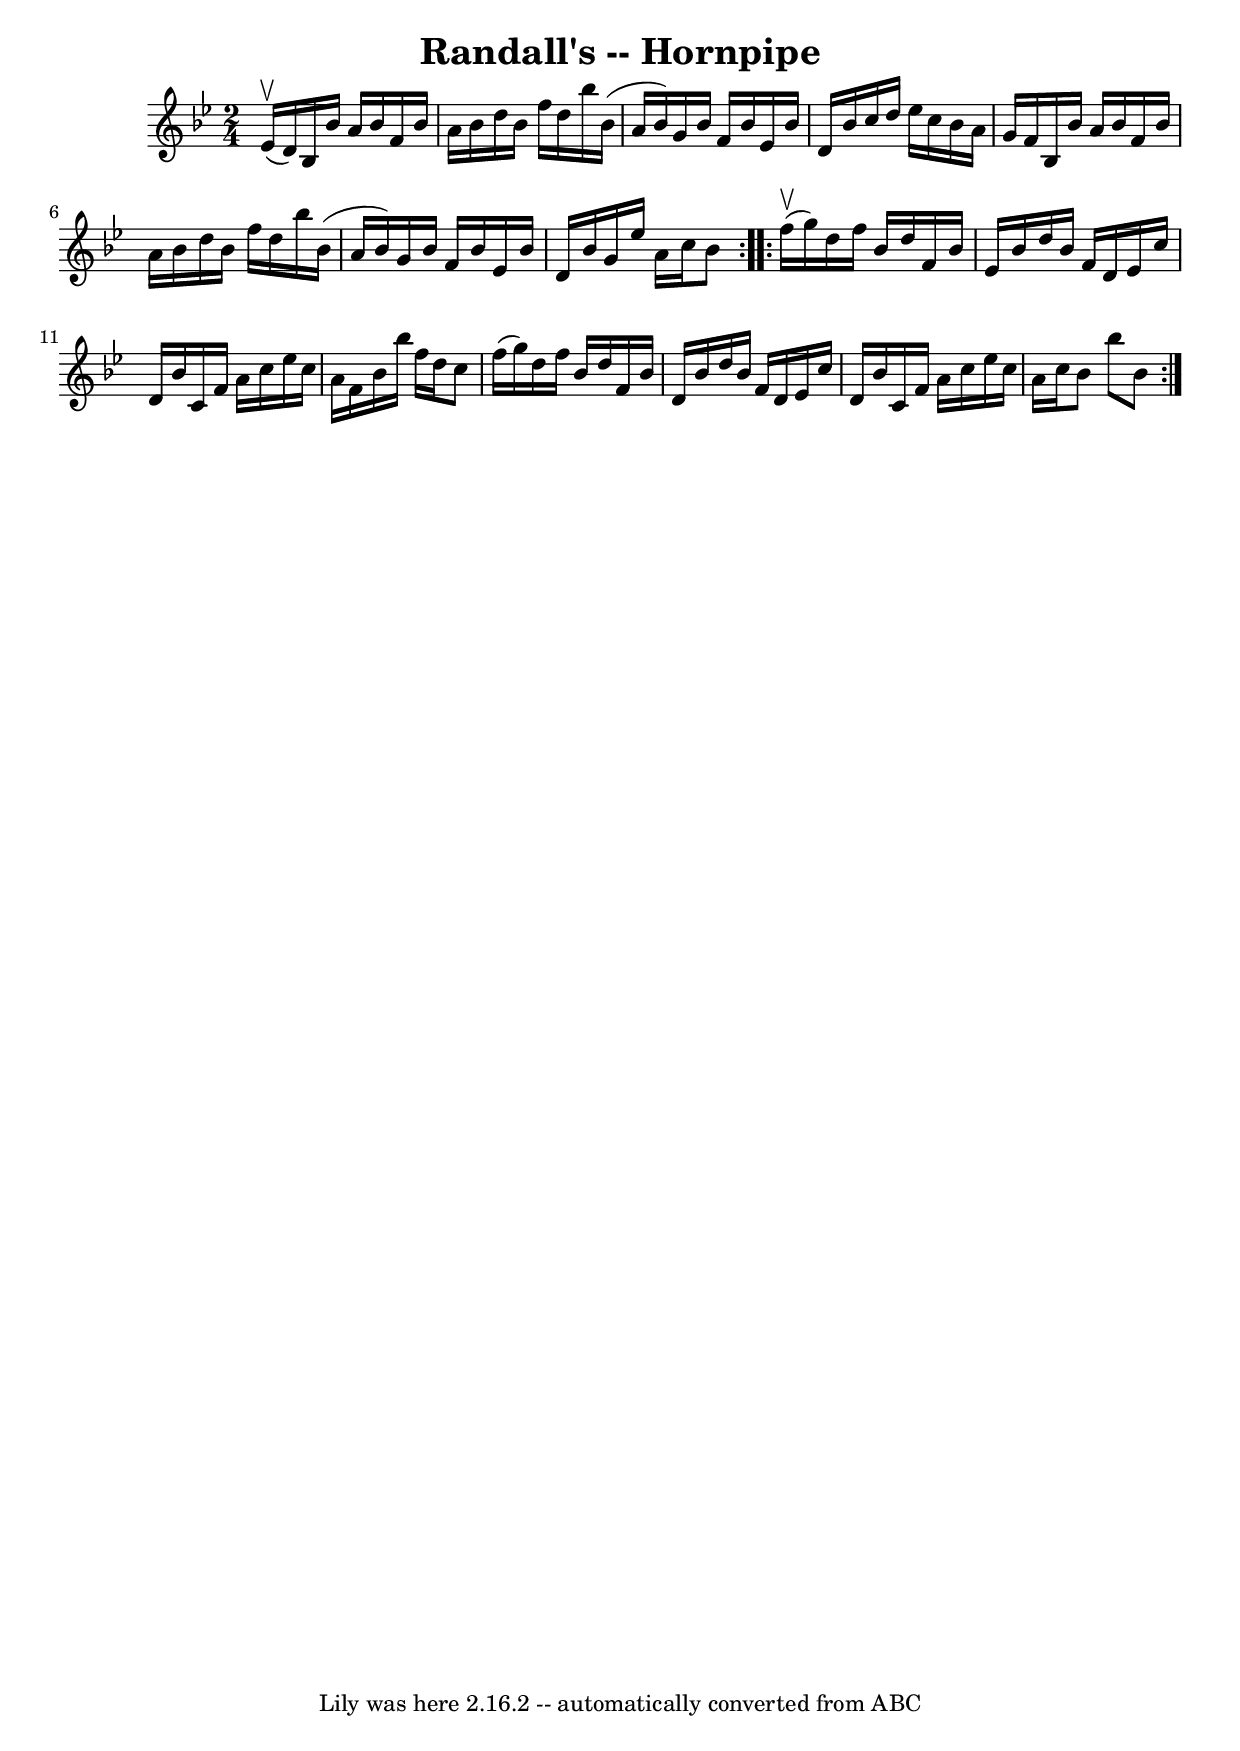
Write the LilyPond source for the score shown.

\version "2.16.2"
\include "Mammoth.ily"
\header {
  %% book = "Cole's 1000 Fiddle Tunes"
 crossRefNumber = "1"
 footnotes = ""
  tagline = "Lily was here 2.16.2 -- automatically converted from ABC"
  title = "Randall's -- Hornpipe"

}
voicedefault =  {



  \repeat volta 2 {

    \time 2/4      \key bes \major ees'16 (^\upbow d'16)  |
 bes16 bes'16 a'16 bes'16 f'16 bes'16 a'16 bes'16   |
 d''16 bes'16 f''16 d''16 bes''16 bes'16 (a'16 bes'16)  |
 g'16 bes'16 f'16 bes'16 ees'16 bes'16 d'16 bes'16    |
 c''16 d''16 ees''16 c''16 bes'16 a'16 g'16 f'16  |
 bes16 bes'16 a'16 bes'16 f'16 bes'16 a'16 bes'16   |
 d''16 bes'16 f''16 d''16 bes''16 bes'16 ( a'16 bes'16)  |
 g'16 bes'16 f'16 bes'16 ees'16 bes'16 d'16 bes'16   |
 g'16 ees''16 a'16 c''16 bes'8  

  }     
  \repeat volta 2 { f''16 (^\upbow g''16)  |
 d''16 f''16 bes'16 d''16 f'16 bes'16 ees'16 bes'16   |
 d''16 bes'16 f'16 d'16 ees'16 c''16 d'16 bes'16   |
 c'16 f'16 a'16 c''16 ees''16 c''16 a'16 f'16   |
 bes'16 bes''16 f''16 d''16 c''8 f''16 (g''16)  |
 d''16 f''16 bes'16 d''16 f'16 bes'16 d'16 bes'16   |
 d''16 bes'16 f'16 d'16 ees'16 c''16 d'16 bes'16    |
 c'16 f'16 a'16 c''16 ees''16 c''16 a'16 c''16   |
 bes'8 bes''8 bes'8  
  }   

}

\score{
  <<

    \context Staff="default"
    {
      \voicedefault 
      
    }

  >>
  \layout {
    
  }
  \midi {
  }

}
